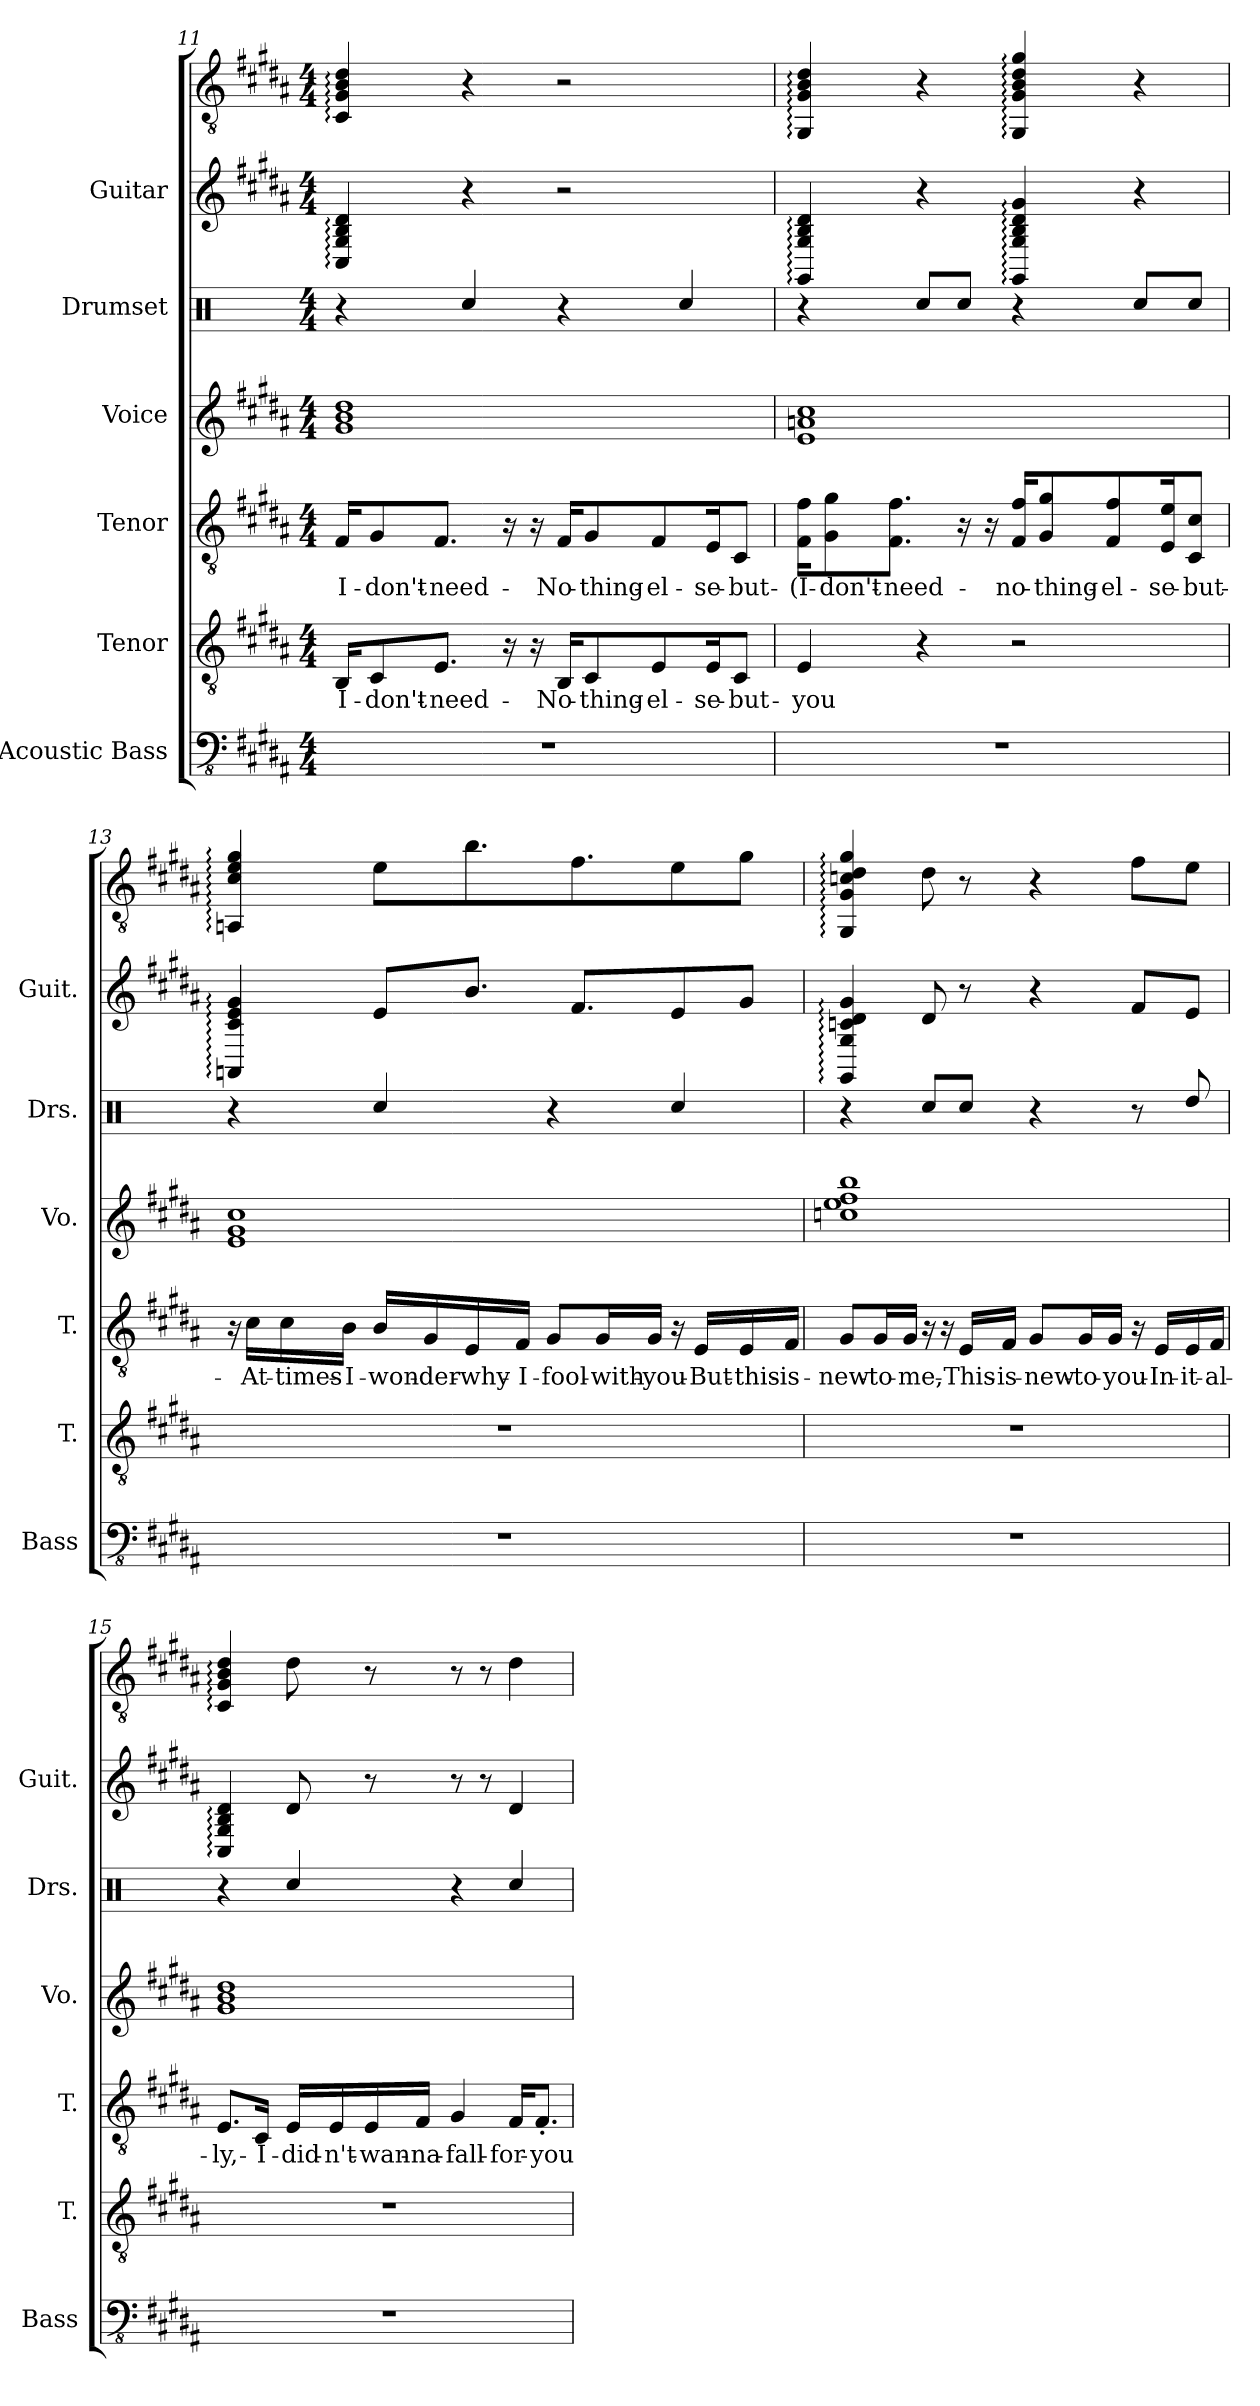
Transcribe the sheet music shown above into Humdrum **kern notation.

**kern	**kern	**text	**kern	**text	**kern	**kern	**kern	**kern
*part6	*part5	*part5	*part4	*part4	*part3	*part2	*part1	*part1
*staff7	*staff6	*staff6	*staff5	*staff5	*staff4	*staff3	*staff2	*staff1
*I"Acoustic Bass	*I"Tenor	*	*I"Tenor	*	*I"Voice	*I"Drumset	*I"Guitar	*
*I'Bass	*I'T.	*	*I'T.	*	*I'Vo.	*I'Drs.	*I'Guit.	*
*clefFv4	*clefGv2	*	*clefGv2	*	*clefG2	*clefX	*	*clefGv2
*k[f#c#g#d#a#]	*k[f#c#g#d#a#]	*	*k[f#c#g#d#a#]	*	*k[f#c#g#d#a#]	*k[]	*k[f#c#g#d#a#]	*k[f#c#g#d#a#]
*M4/4	*M4/4	*	*M4/4	*	*M4/4	*M4/4	*M4/4	*M4/4
=11	=11	=11	=11	=11	=11	=11	=11	=11
1r	16BB/KL	-I-	16F#/KL	I-	1g# 1b 1dd#	4r	4C#: 4G#: 4B: 4d#:	4C#/: 4G#/: 4B/: 4d#/:
.	8C#/	-don't-	8G#/	-don't-	.	.	.	.
.	8.E/J	-need-	8.F#/J	-need-	.	.	.	.
.	.	.	.	.	.	4Rcc/	4r	4r
.	16r	.	16r	.	.	.	.	.
.	16r	.	16r	.	.	.	.	.
.	16BB/KL	-No-	16F#/KL	-No-	.	4r	2r	2r
.	8C#/	-thing-	8G#/	-thing-	.	.	.	.
.	8E/	-el-	8F#/	-el-	.	.	.	.
.	.	.	.	.	.	4Rcc/	.	.
.	16E/K	-se-	16E/K	-se-	.	.	.	.
.	8C#/J	-but-	8C#/J	-but-	.	.	.	.
!!LO:PB:g=z
=12	=12	=12	=12	=12	=12	=12	=12	=12
1r	4E/	you	16F#\ 16f#\KL	-(I-	1e 1an 1cc#	4r	4GG#: 4G#: 4B: 4d#:	4GG#/: 4G#/: 4B/: 4d#/:
.	.	.	8G#\ 8g#\	-don't-	.	.	.	.
.	.	.	8.F#\ 8.f#\J	-need-	.	.	.	.
.	4r	.	.	.	.	8Rcc/L	4r	4r
.	.	.	16r	.	.	8Rcc/J	.	.
.	.	.	16r	.	.	.	.	.
.	2r	.	16F#/ 16f#/KL	-no-	.	4r	4GG#: 4G#: 4B: 4d#: 4g#:	4GG#/: 4G#/: 4B/: 4d#/: 4g#/:
.	.	.	8G#/ 8g#/	-thing-	.	.	.	.
.	.	.	8F#/ 8f#/	-el-	.	.	.	.
.	.	.	.	.	.	8Rcc/L	4r	4r
.	.	.	16E/ 16e/K	-se-	.	.	.	.
.	.	.	8C#/ 8c#/J	-but-	.	8Rcc/J	.	.
=13	=13	=13	=13	=13	=13	=13	=13	=13
1r	1r	.	16r	.	1e 1g# 1cc#	4r	4AA: 4c#: 4e: 4g#:	4AAn/: 4c#/: 4e/: 4g#/:
.	.	.	16c#\LL	At-	.	.	.	.
.	.	.	16c#\	-times-	.	.	.	.
.	.	.	16B\JJ	-I-	.	.	.	.
.	.	.	16B/LL	-won-	.	4Rcc/	8eL	8e\L
.	.	.	16G#/	-der-	.	.	.	.
.	.	.	16E/	-why-	.	.	8.bJ	8.b\
.	.	.	16F#/JJ	-I-	.	.	.	.
.	.	.	8G#/L	-fool-	.	4r	.	.
.	.	.	.	.	.	.	8.f#L	8.f#\
.	.	.	16G#/L	-with-	.	.	.	.
.	.	.	16G#/JJ	-you-	.	.	.	.
.	.	.	16r	.	.	4Rcc/	8e	8e\
.	.	.	16E/LL	-But-	.	.	.	.
.	.	.	16E/	-this-	.	.	8g#J	8g#\J
.	.	.	16F#/JJ	-is-	.	.	.	.
!!LO:PB:g=z
=14	=14	=14	=14	=14	=14	=14	=14	=14
1r	1r	.	8G#/L	-new-	1ccn 1ee 1ff# 1bb	4r	4GG#: 4G#: 4c: 4d#: 4g#:	4GG#/: 4G#/: 4cn/: 4d#/: 4g#/:
.	.	.	16G#/L	-to-	.	.	.	.
.	.	.	16G#/JJ	-me,-	.	.	.	.
.	.	.	16r	.	.	8Rcc/L	8d#	8d#\
.	.	.	16r	.	.	.	.	.
.	.	.	16E/LL	-This-	.	8Rcc/J	8r	8r
.	.	.	16F#/JJ	-is-	.	.	.	.
.	.	.	8G#/L	-new-	.	4r	4r	4r
.	.	.	16G#/L	-to-	.	.	.	.
.	.	.	16G#/JJ	-you-	.	.	.	.
.	.	.	16r	.	.	8r	8f#L	8f#\L
.	.	.	16E/LL	-In-	.	.	.	.
.	.	.	16E/	-it-	.	8Rdd/	8eJ	8e\J
.	.	.	16F#/JJ	-al-	.	.	.	.
=15	=15	=15	=15	=15	=15	=15	=15	=15
1r	1r	.	8.E/L	-ly,-	1g# 1b 1dd#	4r	4C#: 4G#: 4B: 4d#:	4C#/: 4G#/: 4B/: 4d#/:
.	.	.	16C#/Jk	-I-	.	.	.	.
.	.	.	16E/LL	-did-	.	4Rcc/	8d#	8d#\
.	.	.	16E/	-n't-	.	.	.	.
.	.	.	16E/	-wan-	.	.	8r	8r
.	.	.	16F#/JJ	-na-	.	.	.	.
.	.	.	4G#/	-fall-	.	4r	8r	8r
.	.	.	.	.	.	.	8r	8r
.	.	.	16F#/KL	-for-	.	4Rcc/	4d#	4d#\
.	.	.	8.F#'/J	-you-	.	.	.	.
=	=	=	=	=	=	=	=	=
*-	*-	*-	*-	*-	*-	*-	*-	*-
